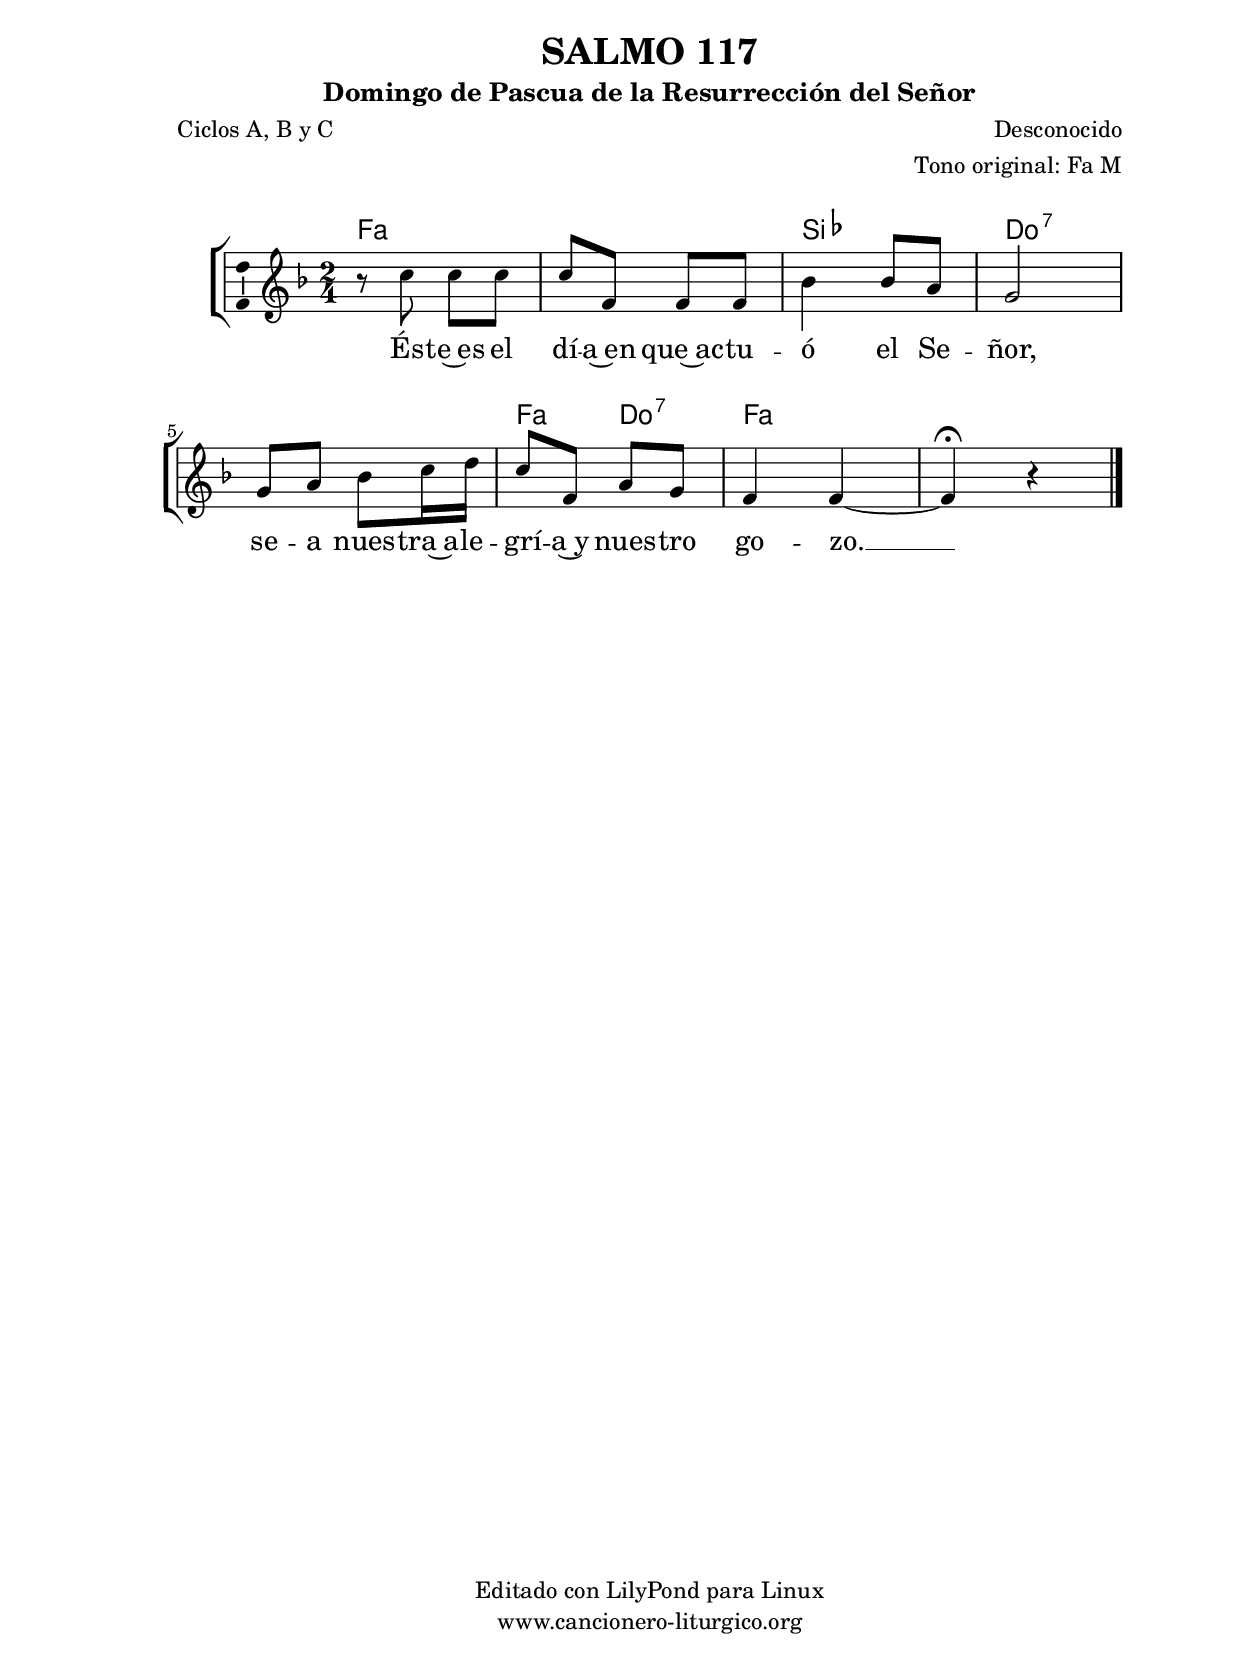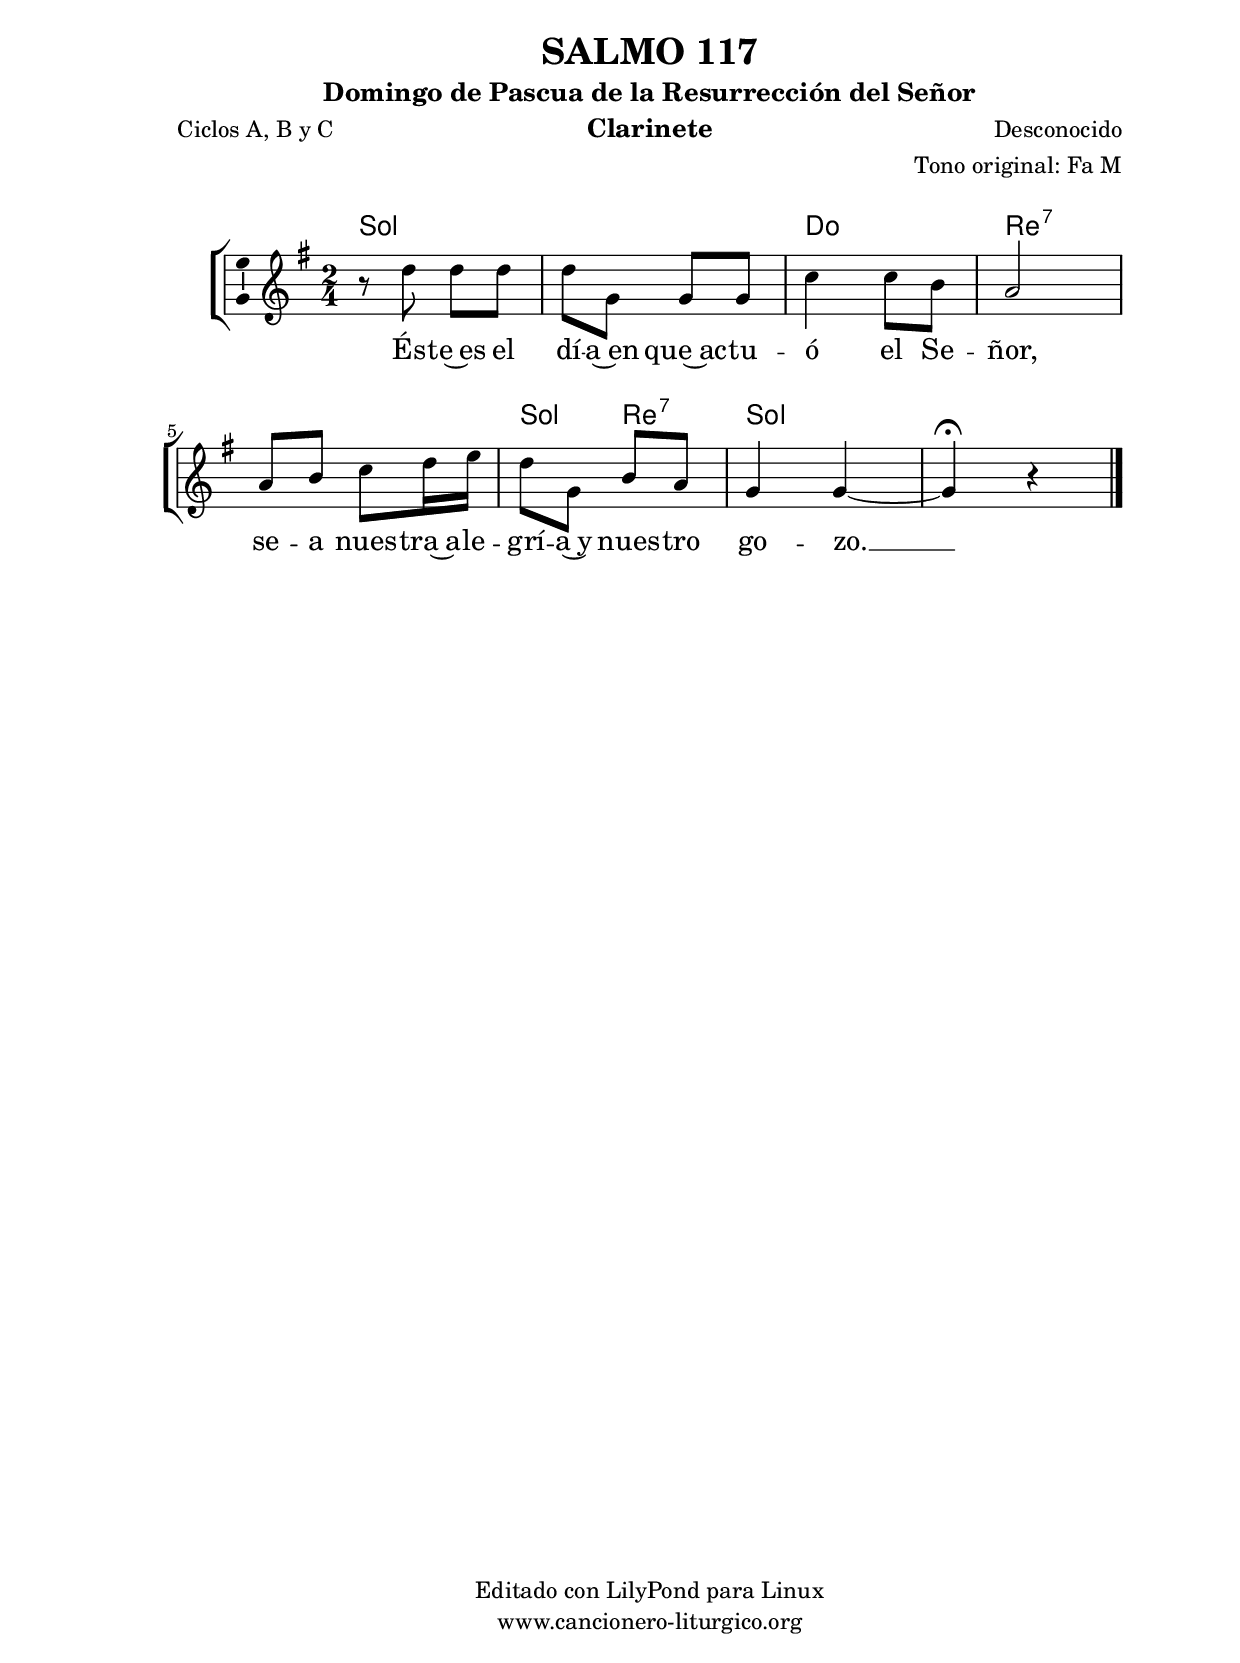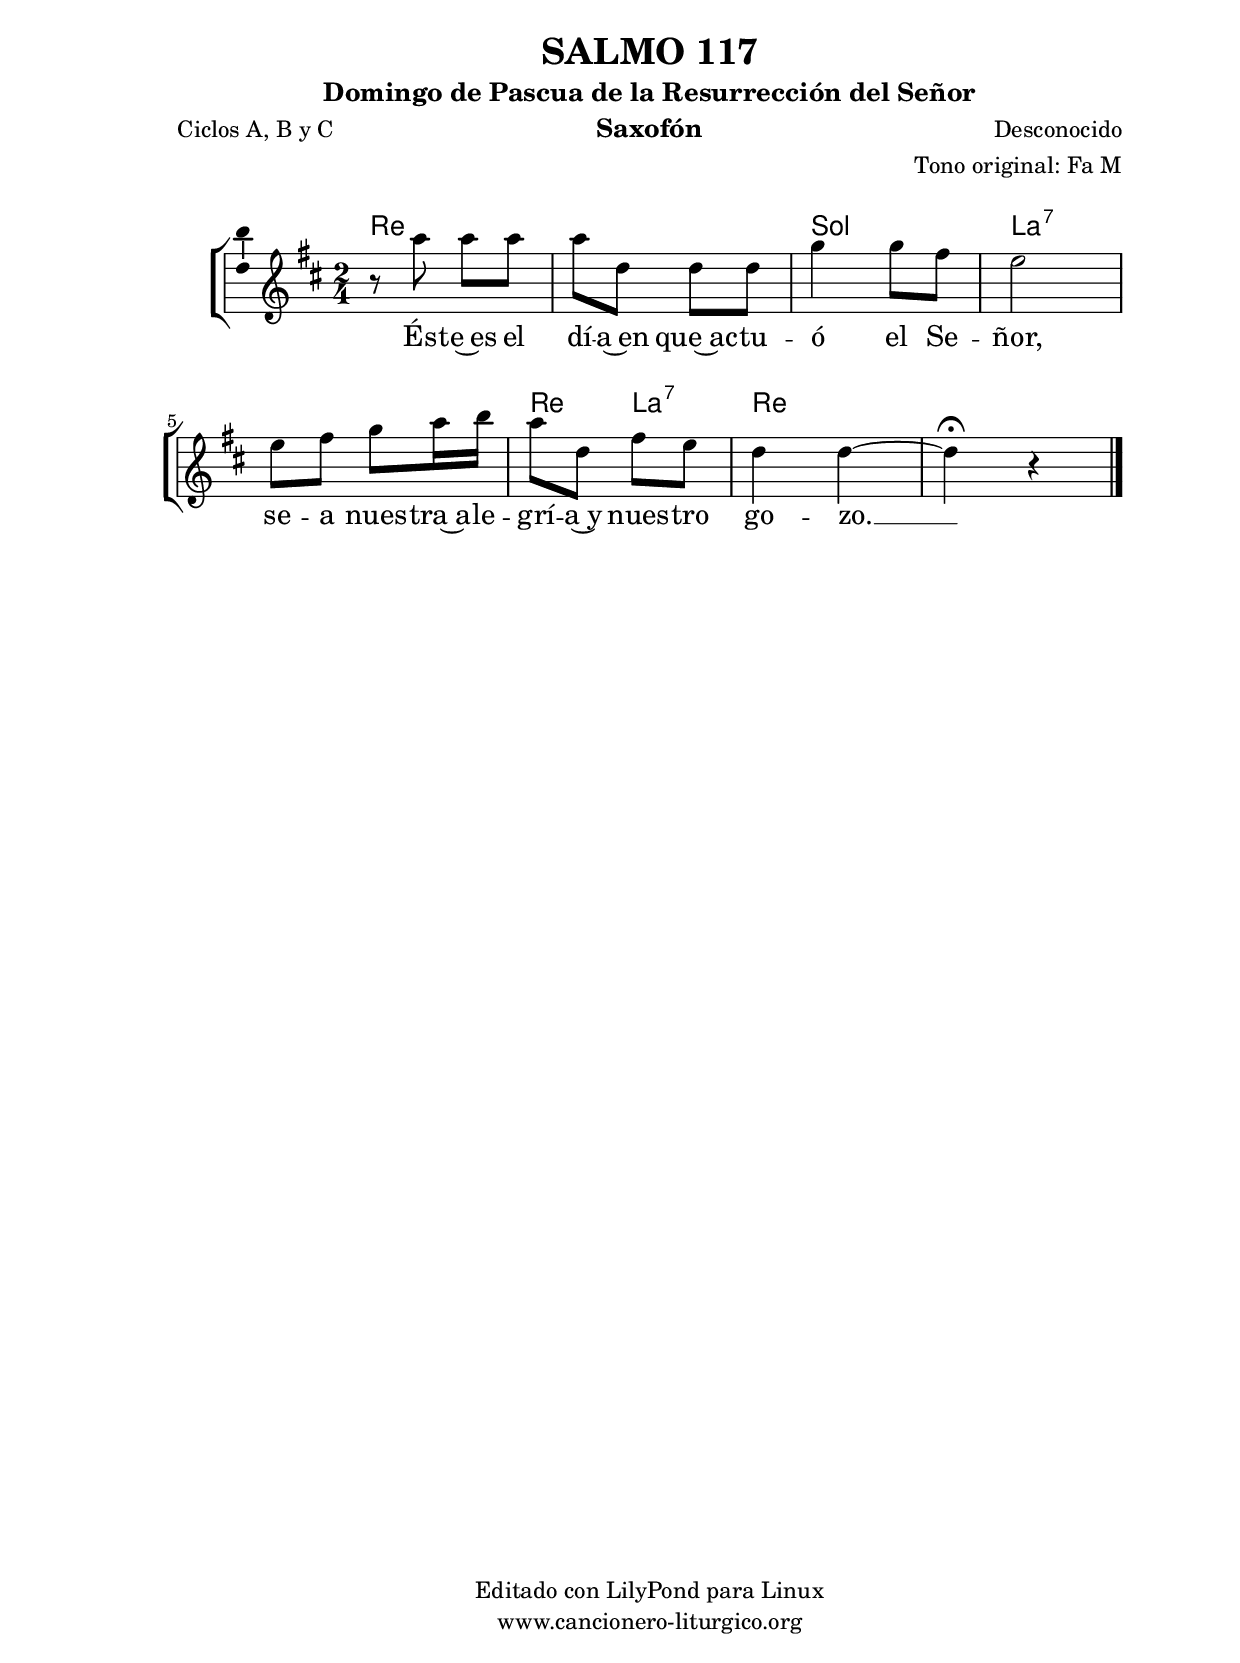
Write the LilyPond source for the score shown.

%
%para convertir .midi en .wav:
%timidity filename.midi -Ow -o finename.wav
%
%
%Para convertir de .wav a .mp3:
%lame -h -m j filename.wav
%
%
%para escuchar el midi:
%timidity nombrefichero.midi
%


%versión de lilypond para la que se ha escrito esta partitura:
\version "2.16.0"

	%Tamaño papel
	#(set-default-paper-size "a4")
	%Tamaño partitura
	#(set-global-staff-size 20)
	%No responde al pulsar sobre una nota
	#(ly:set-option 'point-and-click #f)

%parámetros del encabezamiento:
\header {
	title = "SALMO 117"
	subtitle = "Domingo de Pascua de la Resurrección del Señor"
	composer = "Desconocido"
	poet = "Ciclos A, B y C"
	meter = ""
	arranger = "Tono original: Fa M"
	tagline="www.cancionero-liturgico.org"
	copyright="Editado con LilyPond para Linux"
	}

%parámetros asociados al papel:
\paper  {
	oddHeaderMarkup = \markup {\fill-line { \on-the-fly #not-first-page \fromproperty #'header:title \on-the-fly #not-first-page \fromproperty #'header:composer }}
	evenHeaderMarkup = \markup {\fill-line { \fromproperty #'header:composer \fromproperty #'header:title }}
	#(set-paper-size "a4")
	print-page-number = ##f
	first-page-number = 1
	print-first-page-number = ##f
%	head-separation = 3.0 \cm
	top-margin = 2.0 \cm
	bottom-margin = 0.5\cm
%%%	bottom-margin = -1.0\cm
	left-margin = 3.0 \cm
	line-width = 16.0 \cm 
	indent = 8\mm
	interscoreline = 2.\mm
	between-system-space = 15\mm
%	para que las partituras no llenen la hoja:
	ragged-bottom = ##t
%	idem para la última hoja:
	ragged-last-bottom = ##f
%	para que las partituras llenen el ancho del papel:
	ragged-last = ##f
	after-title-space = 2.5 \cm
%page-count=1
%system-count=8

	%Flexible Vertical Spacing
%	markup-markup-spacing =
%	#'((basic-distance . 15) (minimum-distance . 15) (padding . 3))
	markup-system-spacing =
	#'((basic-distance . 15) (minimum-distance . 15) (padding . 3))
	system-system-spacing =
	#'((basic-distance . 15) (minimum-distance . 15) (padding . 3))
	score-system-spacing =
	#'((basic-distance . 15) (minimum-distance . 15) (padding . 5))
%	top-system-spacing = % header
%	#'((basic-distance . 8) (minimum-distance . 0) (padding . 3))
%	top-markup-spacing =
%	#'((basic-distance . 20) (minimum-distance . 20) (padding . 3))
	last-bottom-spacing = % footer
	#'((basic-distance . 5) (minimum-distance . 5) (padding . 3))
%	score-markup-spacing =
%	#'((basic-distance . 16) (minimum-distance . 13) (padding . 3))

	}


%parámetros que afectan a toda la partitura:
global =  {
	%clave de sol (G):
	\clef G
	%armadura:
%	\transpose f a
	\key f \major
	\tempo 4=100
	\set Score.tempoHideNote = ##t
	}


acordes = {
	\italianChords
	\chordmode {
%	\transpose f a
{

f2 f bes c:7 s f4 c:7 f2 s

	}
	}
}

melodia = 
%	\transpose f a
{
	\relative c''{
	\time 2/4

r8 c8 c c
c8 f, f f
bes4 bes8 a
g2
g8 a bes c16 d
c8 f, a g
f4 f~
f4 \fermata r4

	\bar "|."
	}
	}


texto = \lyricmode {
És -- te~es el dí -- a~en que~ac -- tu -- ó el Se -- ñor,
se -- a nues -- tra~a -- le -- grí -- a~y nues -- tro go -- zo. __
	}


acordesStaff = \context ChordNames = acordesStaff <<
	\set chordChanges = ##t
	\acordes
	>>


vozStaff = \context Voice = vozStaff
\with {\consists "Ambitus_engraver"}
<<
%	\set Staff.instrumentName = ""
%	\set Staff.shortInstrumentName = ""
%	\set Staff.midiInstrument = #"clarinet"
%	\set Staff.midiInstrument = #"cello"
%	\set Staff.midiInstrument = #"flute"
	\set Staff.midiInstrument = #"electric guitar (jazz)"
%	\set Staff.midiInstrument = #"english horn"
%	\set Staff.midiInstrument = #"violin"
%	\set Staff.midiInstrument = #"glockenspiel"
	\set Staff.midiMinimumVolume = #0.7
	\set Staff.midiMaximumVolume = #0.9
	\global
	\melodia
	>>


textoStaff = \context Lyrics = textoStaff <<
	\lyricsto vozStaff \texto
	>>

\book {
	\score {
		\context ChoirStaff {
			\override StaffGroup.SystemStartBracket #'collapse-height = #1
			\override Score.SystemStartBar #'collapse-height = #1
			<<
			\acordesStaff
			\vozStaff
			\textoStaff
			>>
			}
		\layout {
	    		\context {
				\Lyrics
				\override LyricText #'font-size = #2
				}
	   		 \context {
				\Score
				%fontSize = #3
				\override StaffSymbol #'staff-space = #(magstep +3)
				%\override Beam #'thickness = #0.55
				%\override SpacingSpanner #'spacing-increment = #1.0
				%\override Slur #'height-limit = #1.5
				}
			}
		}
	\score {
		\unfoldRepeats
		\context ChoirStaff {
			<<
			\acordesStaff
			\vozStaff
			>>
			}
		\midi {
	  		\context {
	  			\Score
				tempoWholesPerMinute = #(ly:make-moment 70 4)
				}
			}
		}
	}

%Partitura para clarinete
#(define output-suffix "C")
\book {
	\header{
		instrument = "Clarinete"
		}
	\score {
		\context ChoirStaff {
			\override StaffGroup.SystemStartBracket #'collapse-height = #1
			\override Score.SystemStartBar #'collapse-height = #1
\transpose c d
			<<
			\acordesStaff
			\vozStaff
			\textoStaff
			>>
			}
		\layout {
	    		\context {
				\Lyrics
				\override LyricText #'font-size = #2
				}
	   		 \context {
				\Score
				%fontSize = #3
				\override StaffSymbol #'staff-space = #(magstep +3)
				%\override Beam #'thickness = #0.55
				%\override SpacingSpanner #'spacing-increment = #1.0
				%\override Slur #'height-limit = #1.5
				}
			}
		}
	}

%Partitura para saxofón
#(define output-suffix "S")
\book {
	\header{
		instrument = "Saxofón"
		}
	\score {
		\context ChoirStaff {
			\override StaffGroup.SystemStartBracket #'collapse-height = #1
			\override Score.SystemStartBar #'collapse-height = #1
\transpose c a
			<<
			\acordesStaff
			\vozStaff
			\textoStaff
			>>
			}
		\layout {
	    		\context {
				\Lyrics
				\override LyricText #'font-size = #2
				}
	   		 \context {
				\Score
				%fontSize = #3
				\override StaffSymbol #'staff-space = #(magstep +3)
				%\override Beam #'thickness = #0.55
				%\override SpacingSpanner #'spacing-increment = #1.0
				%\override Slur #'height-limit = #1.5
				}
			}
		}
	}

